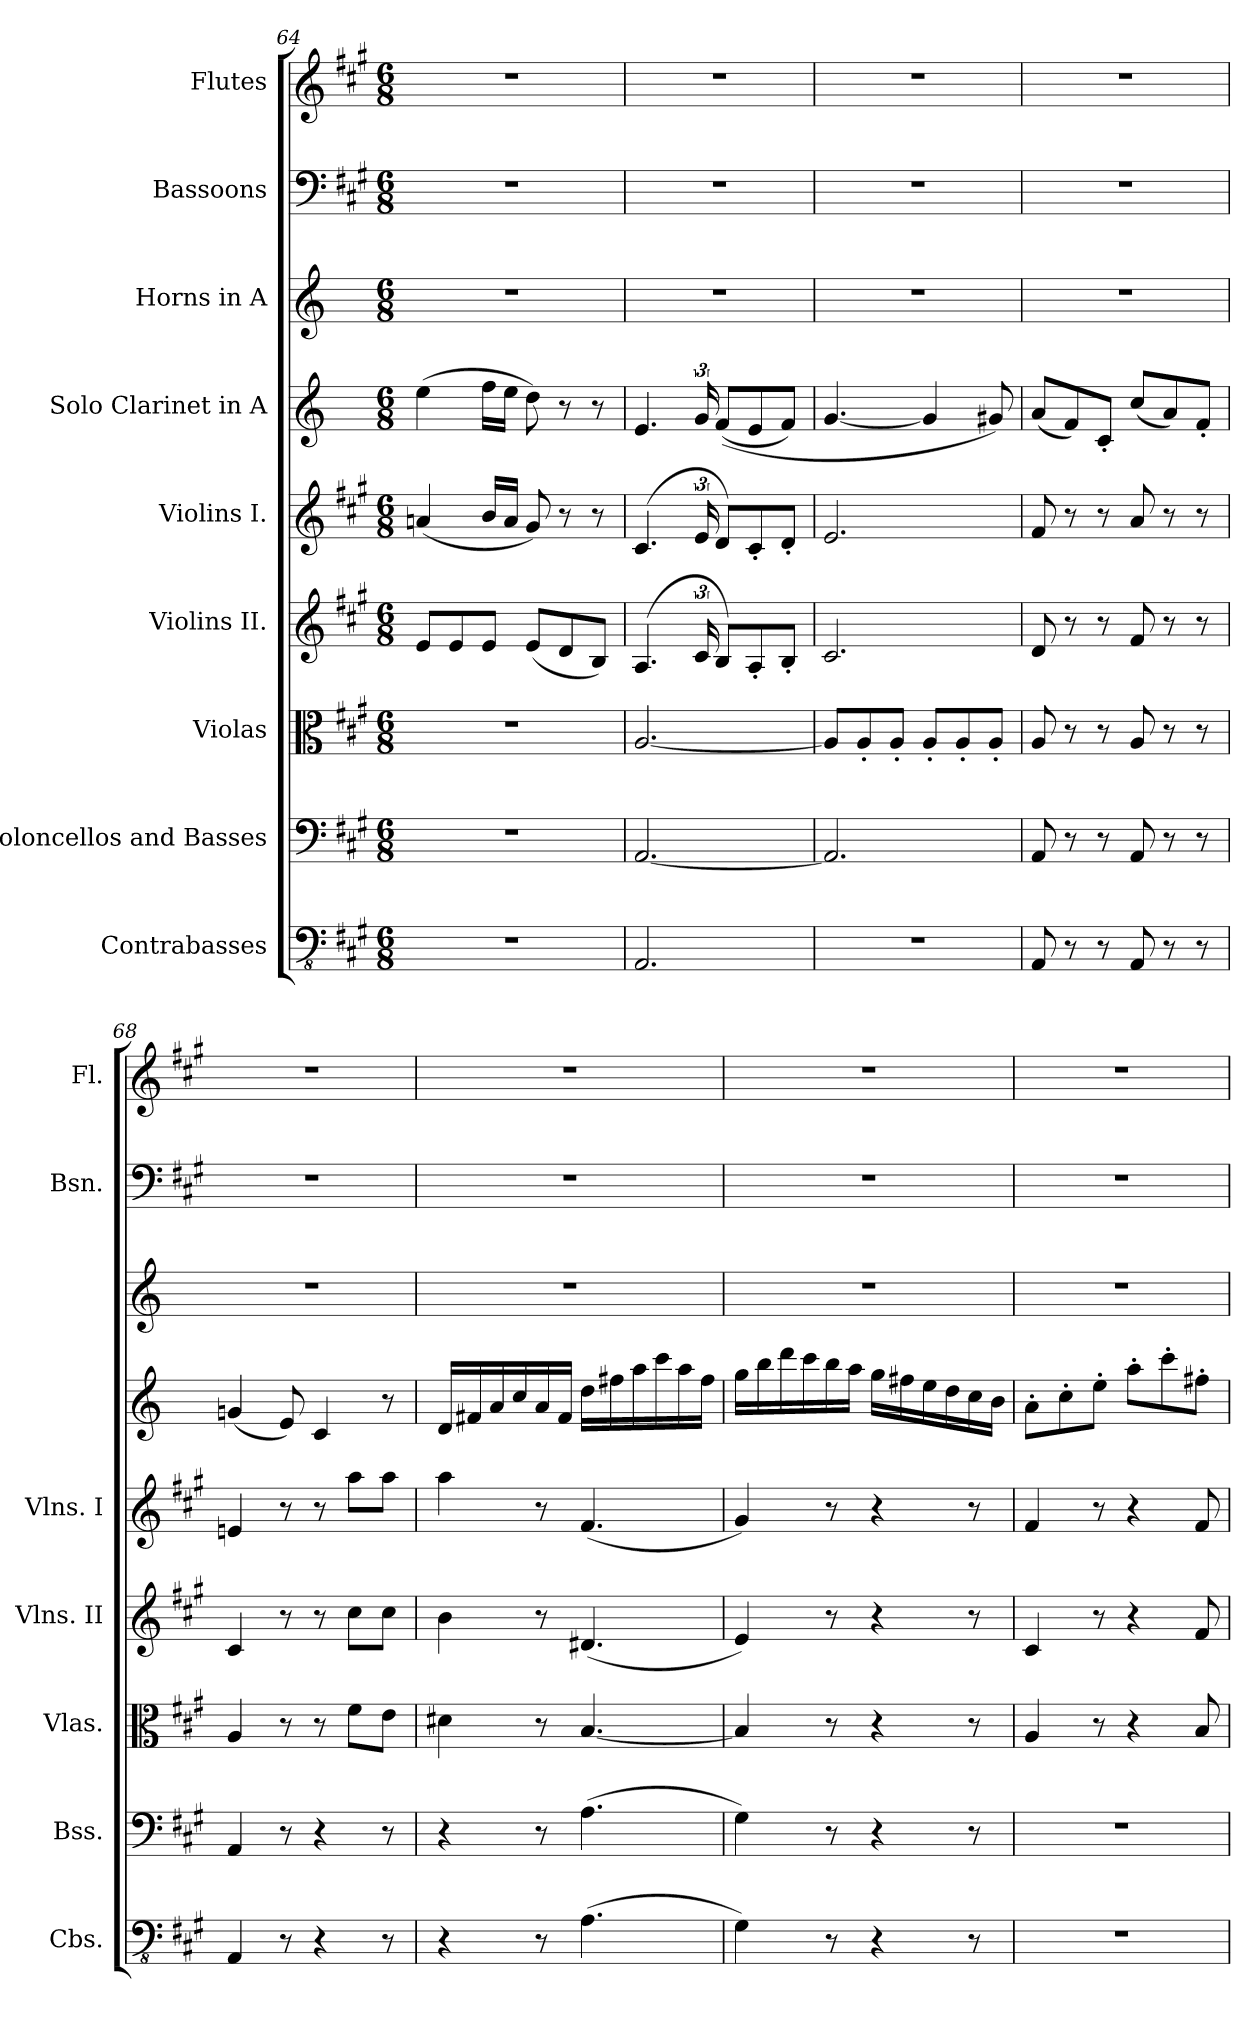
**kern	**kern	**kern	**kern	**kern	**kern	**kern	**kern	**kern
*part9	*part8	*part7	*part6	*part5	*part4	*part3	*part2	*part1
*staff9	*staff8	*staff7	*staff6	*staff5	*staff4	*staff3	*staff2	*staff1
*I"Contrabasses	*I"Violoncellos and Basses	*I"Violas	*I"Violins II.	*I"Violins I.	*I"Solo Clarinet in A	*I"Horns in A	*I"Bassoons	*I"Flutes
*I'Cbs.	*I'Bss.	*I'Vlas.	*I'Vlns. II	*I'Vlns. I	*	*	*I'Bsn.	*I'Fl.
*clefFv4	*clefF4	*clefC3	*clefG2	*clefG2	*clefG2	*clefG2	*clefF4	*clefG2
*	*	*	*	*	*ITrd2c3	*ITrd2c3	*	*
*k[f#c#g#]	*k[f#c#g#]	*k[f#c#g#]	*k[f#c#g#]	*k[f#c#g#]	*k[f#c#g#]	*k[f#c#g#]	*k[f#c#g#]	*k[f#c#g#]
*M6/8	*M6/8	*M6/8	*M6/8	*M6/8	*M6/8	*M6/8	*M6/8	*M6/8
=64	=64	=64	=64	=64	=64	=64	=64	=64
2.r	2.r	2.r	8e/L	(<4an/	(>4cc#\	2.r	2.r	2.r
.	.	.	8e/	.	.	.	.	.
.	.	.	8e/J	16b/LL	16dd\LL	.	.	.
.	.	.	.	16a/JJ	16cc#\JJ	.	.	.
.	.	.	(<8e/L	8g#/)	8b\)	.	.	.
.	.	.	8d/	8r	8r	.	.	.
.	.	.	8B/J)	8r	8r	.	.	.
=65	=65	=65	=65	=65	=65	=65	=65	=65
*	*	*	*^	*^	*^	*	*	*
2.AAA/	[2.AA/	[2.A/	(<4.A/	3ryy	(<4.c#/	3ryy	4.c#/	3ryy	2.r	2.r	2.r
.	.	.	.	24c#!/	.	24e!/	.	(<24e!/	.	.	.
.	.	.	8B/L)	4.ryy	8d/L)	4.ryy	((<8d/L	4.ryy	.	.	.
.	.	.	8A'/	.	8c#'/	.	8c#/	.	.	.	.
.	.	.	8B'/J	.	8d'/J	.	8d/J)	.	.	.	.
*	*	*	*v	*v	*	*	*v	*v	*	*	*
*	*	*	*	*v	*v	*	*	*	*
=66	=66	=66	=66	=66	=66	=66	=66	=66
2.r	2.AA/]	8A/L]	2.c#/	2.e/	[4.e/	2.r	2.r	2.r
.	.	8A'/	.	.	.	.	.	.
.	.	8A'/J	.	.	.	.	.	.
.	.	8A'/L	.	.	4e/]	.	.	.
.	.	8A'/	.	.	.	.	.	.
.	.	8A'/J	.	.	8e#X/)	.	.	.
=67	=67	=67	=67	=67	=67	=67	=67	=67
8AAA/	8AA/	8A/	8d/	8f#/	(<8f#/L	2.r	2.r	2.r
8r	8r	8r	8r	8r	8d/)	.	.	.
8r	8r	8r	8r	8r	8A'/J	.	.	.
8AAA/	8AA/	8A/	8f#/	8a/	(<8a/L	.	.	.
8r	8r	8r	8r	8r	8f#/)	.	.	.
8r	8r	8r	8r	8r	8d'/J	.	.	.
=68	=68	=68	=68	=68	=68	=68	=68	=68
4AAA/	4AA/	4A/	4c#/	4en/	(<4en/	2.r	2.r	2.r
8r	8r	8r	8r	8r	8c#/)	.	.	.
4r	4r	8r	8r	8r	4A/	.	.	.
.	.	8f#\L	8cc#\L	8aa\L	.	.	.	.
8r	8r	8e\J	8cc#\J	8aa\J	8r	.	.	.
=69	=69	=69	=69	=69	=69	=69	=69	=69
4r	4r	4d#X\	4b\	4aa\	16B/LL	2.r	2.r	2.r
.	.	.	.	.	16d#X/	.	.	.
.	.	.	.	.	16f#/	.	.	.
.	.	.	.	.	16a/	.	.	.
8r	8r	8r	8r	8r	16f#/	.	.	.
.	.	.	.	.	16d#/JJ	.	.	.
(>4.AA\	(>4.A\	[4.B/	(<4.d#X/	(<4.f#/	16b\LL	.	.	.
.	.	.	.	.	16dd#X\	.	.	.
.	.	.	.	.	16ff#\	.	.	.
.	.	.	.	.	16aa\	.	.	.
.	.	.	.	.	16ff#\	.	.	.
.	.	.	.	.	16dd#\JJ	.	.	.
!!LO:LB:g=z
=70	=70	=70	=70	=70	=70	=70	=70	=70
4GG#\)	4G#\)	4B/]	4e/)	4g#/)	16ee\LL	2.r	2.r	2.r
.	.	.	.	.	16gg#\	.	.	.
.	.	.	.	.	16bb\	.	.	.
.	.	.	.	.	16aa\	.	.	.
8r	8r	8r	8r	8r	16gg#\	.	.	.
.	.	.	.	.	16ff#\JJ	.	.	.
4r	4r	4r	4r	4r	16ee\LL	.	.	.
.	.	.	.	.	16dd#X\	.	.	.
.	.	.	.	.	16cc#\	.	.	.
.	.	.	.	.	16b\	.	.	.
8r	8r	8r	8r	8r	16a\	.	.	.
.	.	.	.	.	16g#\JJ	.	.	.
=71	=71	=71	=71	=71	=71	=71	=71	=71
2.r	2.r	4A/	4c#/	4f#/	8f#'\L	2.r	2.r	2.r
.	.	.	.	.	8a'\	.	.	.
.	.	8r	8r	8r	8cc#'\J	.	.	.
.	.	4r	4r	4r	8ff#'\L	.	.	.
.	.	.	.	.	8aa'\	.	.	.
.	.	8B/	8f#/	8f#/	8dd#X'\J	.	.	.
=	=	=	=	=	=	=	=	=
*-	*-	*-	*-	*-	*-	*-	*-	*-
